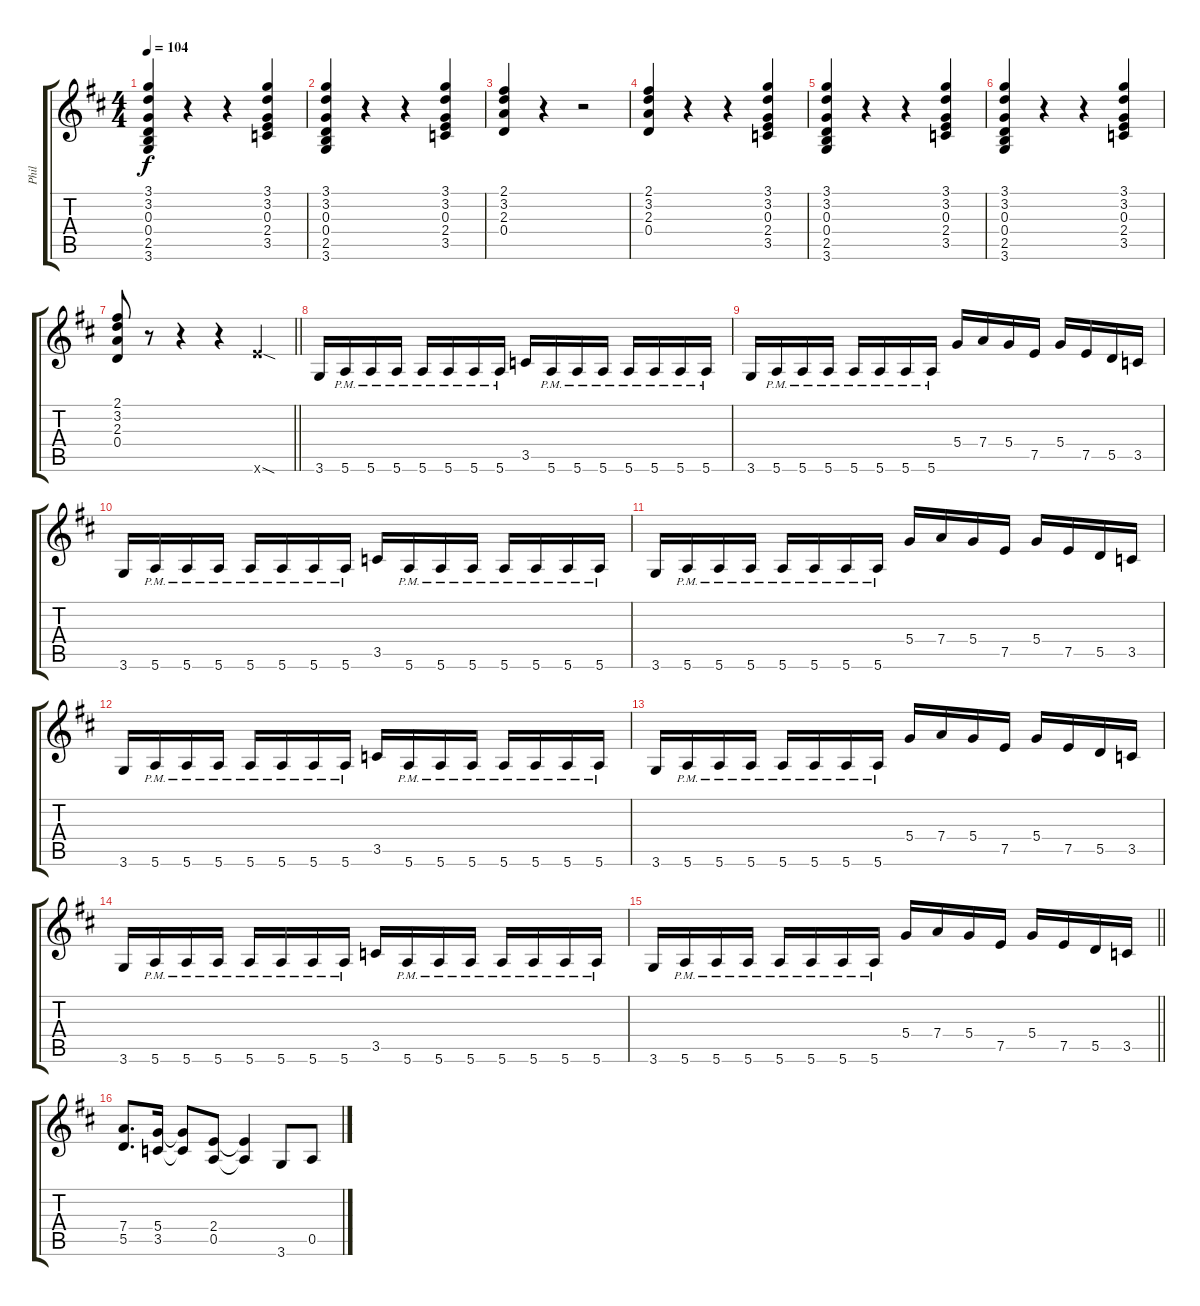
\track ("Phil" "Phil") {instrument distortionguitar}
\staff {score tabs}
\tuning (E4 B3 G3 D3 A2 E2) {hide}
\ts (4 4)
\tempo 104
\clef g2
\ks d
(3.1 3.2 0.3 0.4 2.5 3.6).4{dy f} r.4 r.4 (3.1 3.2 0.3 2.4 3.5).4 |
(3.1 3.2 0.3 0.4 2.5 3.6).4 r.4 r.4 (3.1 3.2 0.3 2.4 3.5).4 |
(2.1 3.2 2.3 0.4).4 r.4 r.2 |
(2.1 3.2 2.3 0.4).4 r.4 r.4 (3.1 3.2 0.3 2.4 3.5).4 |
(3.1 3.2 0.3 0.4 2.5 3.6).4 r.4 r.4 (3.1 3.2 0.3 2.4 3.5).4 |
(3.1 3.2 0.3 0.4 2.5 3.6).4 r.4 r.4 (3.1 3.2 0.3 2.4 3.5).4 |
\barLineRight lightlight
(2.1 3.2 2.3 0.4).8 r.8 r.4 r.4 12.6{sod x}.4 |
3.6.16 5.6{pm}.16 5.6{pm}.16 5.6{pm}.16 5.6{pm}.16 5.6{pm}.16 5.6{pm}.16 5.6{pm}.16 3.5.16 5.6{pm}.16 5.6{pm}.16 5.6{pm}.16 5.6{pm}.16 5.6{pm}.16 5.6{pm}.16 5.6{pm}.16 |
3.6.16 5.6{pm}.16 5.6{pm}.16 5.6{pm}.16 5.6{pm}.16 5.6{pm}.16 5.6{pm}.16 5.6{pm}.16 5.4.16 7.4.16 5.4.16 7.5.16 5.4.16 7.5.16 5.5.16 3.5.16 |
3.6.16 5.6{pm}.16 5.6{pm}.16 5.6{pm}.16 5.6{pm}.16 5.6{pm}.16 5.6{pm}.16 5.6{pm}.16 3.5.16 5.6{pm}.16 5.6{pm}.16 5.6{pm}.16 5.6{pm}.16 5.6{pm}.16 5.6{pm}.16 5.6{pm}.16 |
3.6.16 5.6{pm}.16 5.6{pm}.16 5.6{pm}.16 5.6{pm}.16 5.6{pm}.16 5.6{pm}.16 5.6{pm}.16 5.4.16 7.4.16 5.4.16 7.5.16 5.4.16 7.5.16 5.5.16 3.5.16 |
3.6.16 5.6{pm}.16 5.6{pm}.16 5.6{pm}.16 5.6{pm}.16 5.6{pm}.16 5.6{pm}.16 5.6{pm}.16 3.5.16 5.6{pm}.16 5.6{pm}.16 5.6{pm}.16 5.6{pm}.16 5.6{pm}.16 5.6{pm}.16 5.6{pm}.16 |
3.6.16 5.6{pm}.16 5.6{pm}.16 5.6{pm}.16 5.6{pm}.16 5.6{pm}.16 5.6{pm}.16 5.6{pm}.16 5.4.16 7.4.16 5.4.16 7.5.16 5.4.16 7.5.16 5.5.16 3.5.16 |
3.6.16 5.6{pm}.16 5.6{pm}.16 5.6{pm}.16 5.6{pm}.16 5.6{pm}.16 5.6{pm}.16 5.6{pm}.16 3.5.16 5.6{pm}.16 5.6{pm}.16 5.6{pm}.16 5.6{pm}.16 5.6{pm}.16 5.6{pm}.16 5.6{pm}.16 |
\barLineRight lightlight
3.6.16 5.6{pm}.16 5.6{pm}.16 5.6{pm}.16 5.6{pm}.16 5.6{pm}.16 5.6{pm}.16 5.6{pm}.16 5.4.16 7.4.16 5.4.16 7.5.16 5.4.16 7.5.16 5.5.16 3.5.16 |
(7.4 5.5).8{d} (5.4 3.5).16 (5.4{t} 3.5{t}).8 (2.4 0.5).8 (2.4{t} 0.5{t}).4 3.6.8 0.5.8
